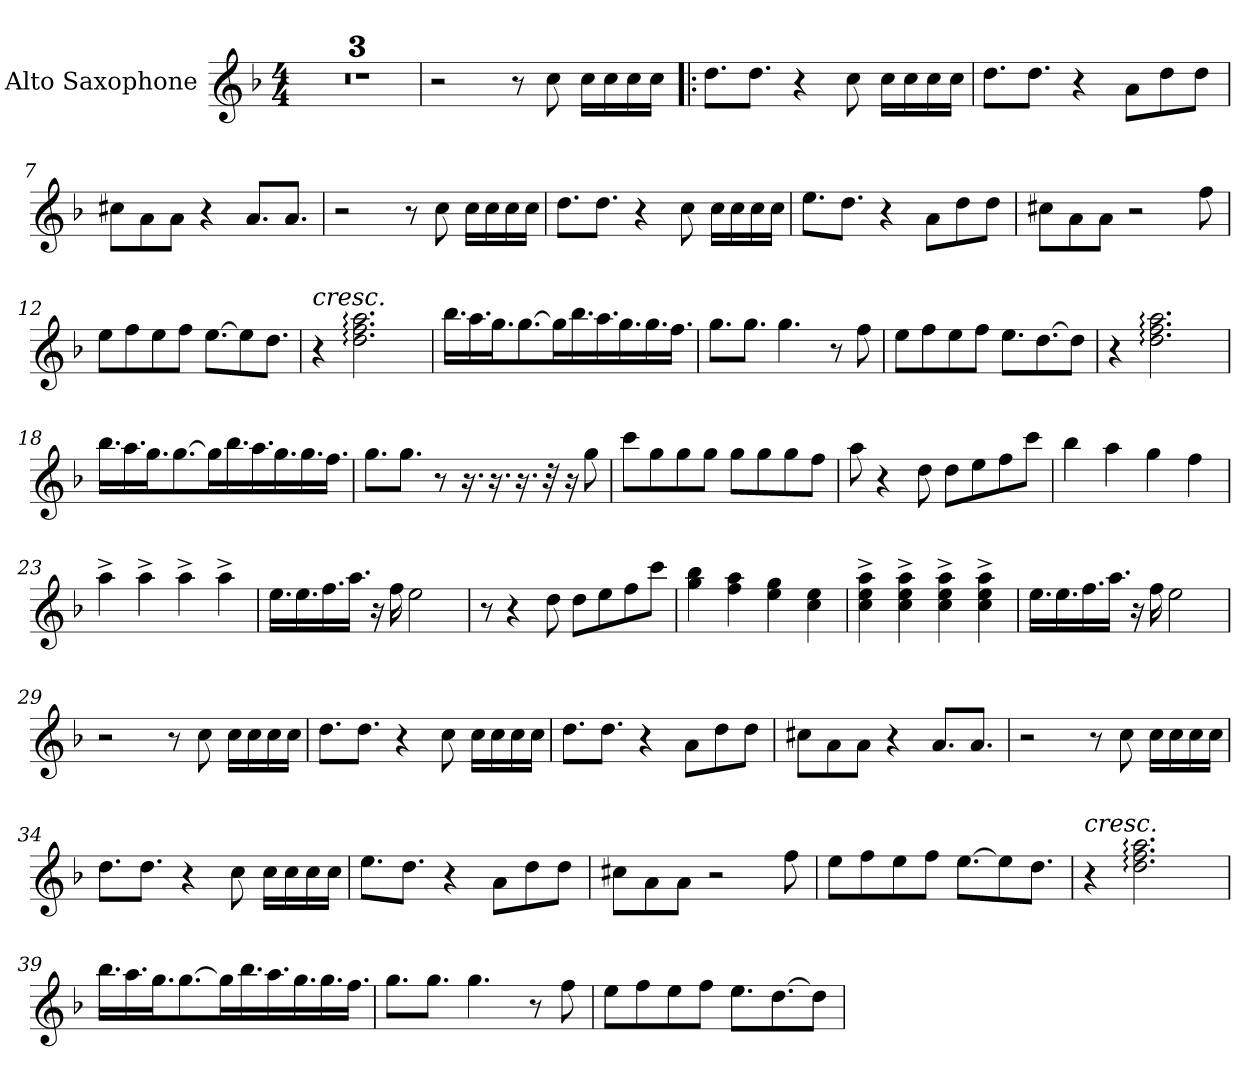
**kern
*part1
*staff1
*I"Alto Saxophone
*I'A. Sax.
*clefG2
*ITrd5c9
*k[b-e-a-d-]
*M4/4
=1
1r
=2
1r
=3
1r
=4
2r
8r
8e-\
16e-\LL
16e-\
16e-\
16e-\JJ
=5!|:
8.f\L
8.f\J
4r
8e-\
16e-\LL
16e-\
16e-\
16e-\JJ
=6
8.f\L
8.f\J
4r
8c\L
8f\
8f\J
=7
8en\L
8c\
8c\J
4r
8.c/L
8.c/J
=8
2r
8r
8e-\
16e-\LL
16e-\
16e-\
16e-\JJ
!!LO:LB:g=z
=9
8.f\L
8.f\J
4r
8e-\
16e-\LL
16e-\
16e-\
16e-\JJ
=10
8.g\L
8.f\J
4r
8c\L
8f\
8f\J
=11
8en\L
8c\
8c\J
2r
8a-\
=12
8g\L
8a-\
8g\
8a-\J
[8.g\L
8g\]
8.f\J
=13
!LO:TX:a:i:t=cresc.
4r
2.f\: 2.a-\: 2.cc\:
!!LO:LB:g=z
=14
16.dd-\LL
16.cc\
16.b-\J
[8.b-\
16b-\L]
16.dd-\
16.cc\
16.b-\
16.b-\
16.a-\JJ
=15
8.b-\L
8.b-\J
4.b-\
8r
8a-\
=16
8g\L
8a-\
8g\
8a-\J
8.g\L
[8.f\
8f\J]
=17
4r
2.f\: 2.a-\: 2.cc\:
=18
16.dd-\LL
16.cc\
16.b-\J
[8.b-\
16b-\L]
16.dd-\
16.cc\
16.b-\
16.b-\
16.a-\JJ
!!LO:LB:g=z
=19
8.b-\L
8.b-\J
8r
16.r
16.r
16.r
32r
16r
8b-\
=20
8ee-\L
8b-\
8b-\
8b-\J
8b-\L
8b-\
8b-\
8a-\J
=21
8cc\
4r
8f\
8f\L
8g\
8a-\
8ee-\J
=22
4dd-\
4cc\
4b-\
4a-\
=23
4cc^\
4cc^\
4cc^\
4cc^\
=24
16.g\LL
16.g\
16.a-\
16.cc\JJ
16r
16a-\
2g\
!!LO:LB:g=z
=25
8r
4r
8f\
8f\L
8g\
8a-\
8ee-\J
=26
4b-\ 4dd-\
4a-\ 4cc\
4g\ 4b-\
4e-\ 4g\
=27
4e-\^ 4g\^ 4cc\^
4e-\^ 4g\^ 4cc\^
4e-\^ 4g\^ 4cc\^
4e-\^ 4g\^ 4cc\^
=28
16.g\LL
16.g\
16.a-\
16.cc\JJ
16r
16a-\
2g\
=29
2r
8r
8e-\
16e-\LL
16e-\
16e-\
16e-\JJ
=30
8.f\L
8.f\J
4r
8e-\
16e-\LL
16e-\
16e-\
16e-\JJ
!!LO:LB:g=z
=31
8.f\L
8.f\J
4r
8c\L
8f\
8f\J
=32
8en\L
8c\
8c\J
4r
8.c/L
8.c/J
=33
2r
8r
8e-\
16e-\LL
16e-\
16e-\
16e-\JJ
=34
8.f\L
8.f\J
4r
8e-\
16e-\LL
16e-\
16e-\
16e-\JJ
=35
8.g\L
8.f\J
4r
8c\L
8f\
8f\J
=36
8en\L
8c\
8c\J
2r
8a-\
!!LO:LB:g=z
=37
8g\L
8a-\
8g\
8a-\J
[8.g\L
8g\]
8.f\J
=38
!LO:TX:a:i:t=cresc.
4r
2.f\: 2.a-\: 2.cc\:
=39
16.dd-\LL
16.cc\
16.b-\J
[8.b-\
16b-\L]
16.dd-\
16.cc\
16.b-\
16.b-\
16.a-\JJ
=40
8.b-\L
8.b-\J
4.b-\
8r
8a-\
=41
8g\L
8a-\
8g\
8a-\J
8.g\L
[8.f\
8f\J]
=
*-
